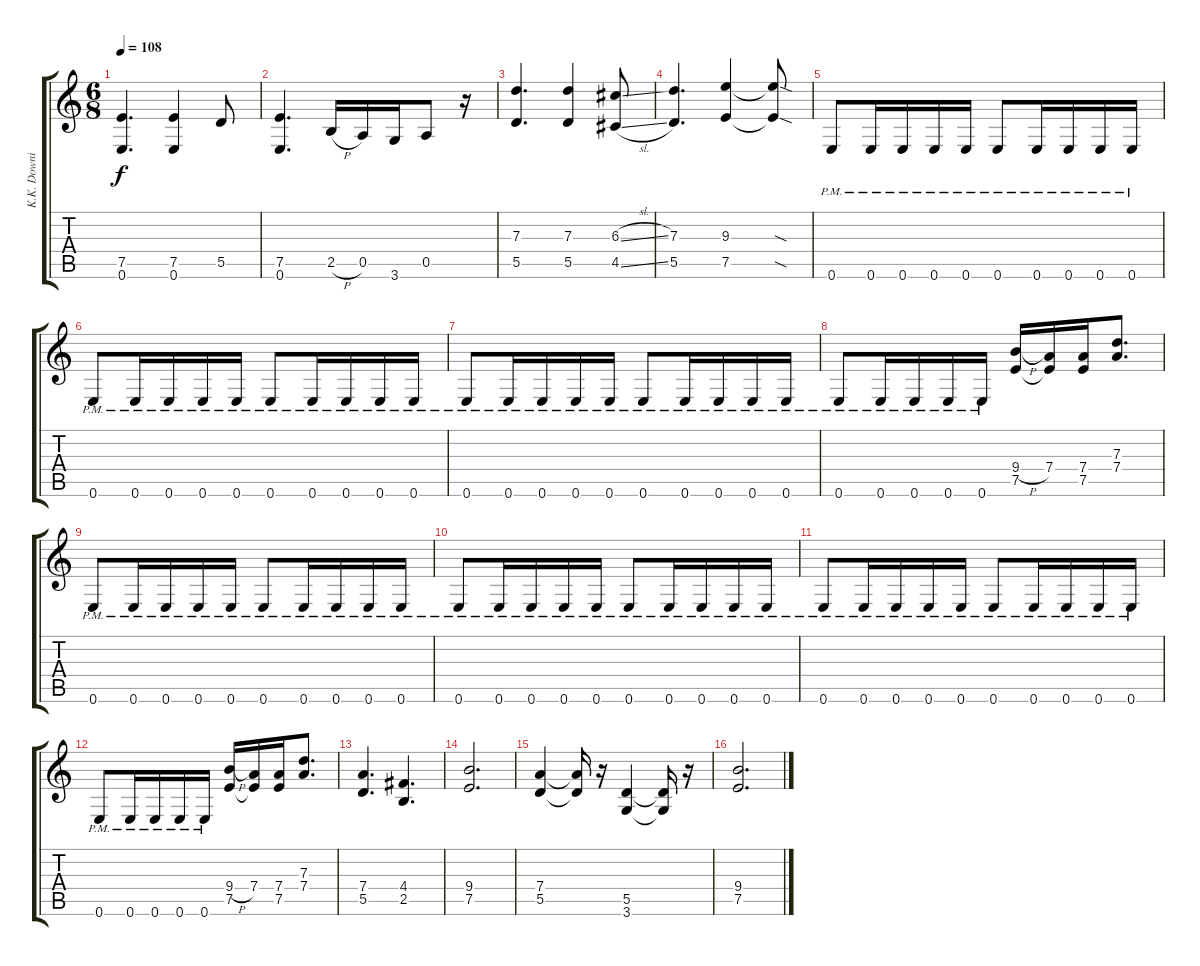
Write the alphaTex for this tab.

\track ("K.K. Downing" "K.K. Downi") {instrument distortionguitar}
\staff {score tabs}
\tuning (E4 B3 G3 D3 A2 E2) {hide}
\ts (6 8)
\tempo 108
\clef g2
\ks c
(7.5 0.6).4{d dy f} (7.5 0.6).4 5.5.8 |
(7.5 0.6).4{d} 2.5{h}.16 0.5.16 3.6.16 0.5.8 r.16 |
(7.3 5.5).4{d} (7.3 5.5).4 (6.3{sl} 4.5{sl}).8 |
(7.3 5.5).4{d} (9.3 7.5).4 (9.3{sod t} 7.5{sod t}).8 |
0.6{pm}.8 0.6{pm}.16 0.6{pm}.16 0.6{pm}.16 0.6{pm}.16 0.6{pm}.8 0.6{pm}.16 0.6{pm}.16 0.6{pm}.16 0.6{pm}.16 |
0.6{pm}.8 0.6{pm}.16 0.6{pm}.16 0.6{pm}.16 0.6{pm}.16 0.6{pm}.8 0.6{pm}.16 0.6{pm}.16 0.6{pm}.16 0.6{pm}.16 |
0.6{pm}.8 0.6{pm}.16 0.6{pm}.16 0.6{pm}.16 0.6{pm}.16 0.6{pm}.8 0.6{pm}.16 0.6{pm}.16 0.6{pm}.16 0.6{pm}.16 |
0.6{pm}.8 0.6{pm}.16 0.6{pm}.16 0.6{pm}.16 0.6{pm}.16 (9.4{h} 7.5).16 (7.4 7.5{t}).16 (7.4 7.5).16 (7.3 7.4).8{d} |
0.6{pm}.8 0.6{pm}.16 0.6{pm}.16 0.6{pm}.16 0.6{pm}.16 0.6{pm}.8 0.6{pm}.16 0.6{pm}.16 0.6{pm}.16 0.6{pm}.16 |
0.6{pm}.8 0.6{pm}.16 0.6{pm}.16 0.6{pm}.16 0.6{pm}.16 0.6{pm}.8 0.6{pm}.16 0.6{pm}.16 0.6{pm}.16 0.6{pm}.16 |
0.6{pm}.8 0.6{pm}.16 0.6{pm}.16 0.6{pm}.16 0.6{pm}.16 0.6{pm}.8 0.6{pm}.16 0.6{pm}.16 0.6{pm}.16 0.6{pm}.16 |
0.6{pm}.8 0.6{pm}.16 0.6{pm}.16 0.6{pm}.16 0.6{pm}.16 (9.4{h} 7.5).16 (7.4 7.5{t}).16 (7.4 7.5).16 (7.3 7.4).8{d} |
(7.4 5.5).4{d} (4.4 2.5).4{d} |
(9.4 7.5).2{d} |
(7.4 5.5).4 (7.4{t} 5.5{t}).16 r.16 (5.5 3.6).4 (5.5{t} 3.6{t}).16 r.16 |
(9.4 7.5).2{d}
